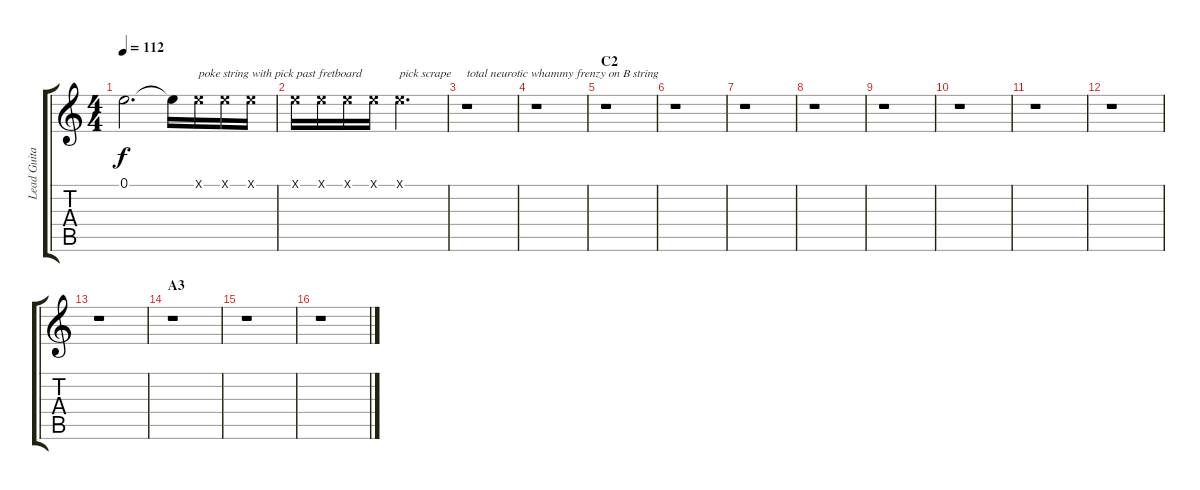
\track ("Lead Guitar 2" "Lead Guita") {instrument distortionguitar}
\staff {score tabs}
\tuning (E4 B3 G3 D3 A2 E2) {hide}
\ts (4 4)
\tempo 112
\clef g2
\ks c
0.1{t}.2{d dy f} 0.1{t}.16 0.1{x}.16{txt "poke string with pick past fretboard"} 0.1{x}.16 0.1{x}.16 |
0.1{x}.16 0.1{x}.16 0.1{x}.16 0.1{x}.16 0.1{x}.2{d txt "pick scrape"} |
r.1{txt "total neurotic whammy frenzy on B string"} |
r.1 |
\section ("" "C2")
r.1 |
r.1 |
r.1 |
r.1 |
r.1 |
r.1 |
r.1 |
r.1 |
r.1 |
\section ("" "A3")
r.1 |
r.1 |
r.1
